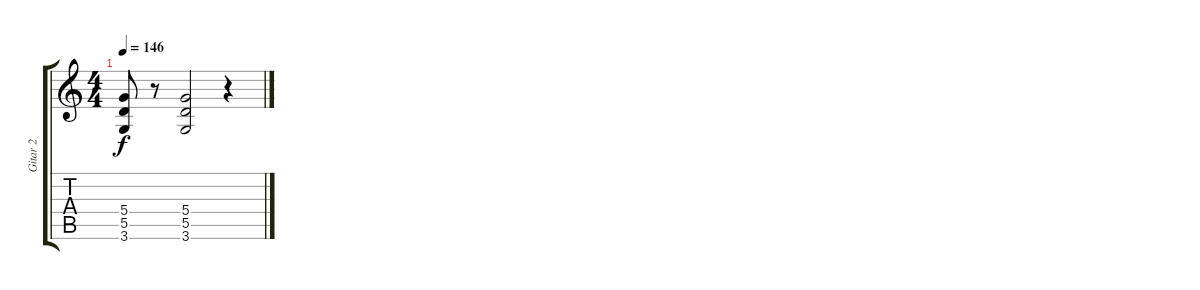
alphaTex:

\track ("Gitar 2" "Gitar 2") {instrument overdrivenguitar}
\staff {score tabs}
\tuning (E4 B3 G3 D3 A2 E2) {hide}
\ts (4 4)
\tempo 146
\clef g2
\ks c
(5.4 5.5 3.6).8{dy f} r.8 (5.4 5.5 3.6).2 r.4
